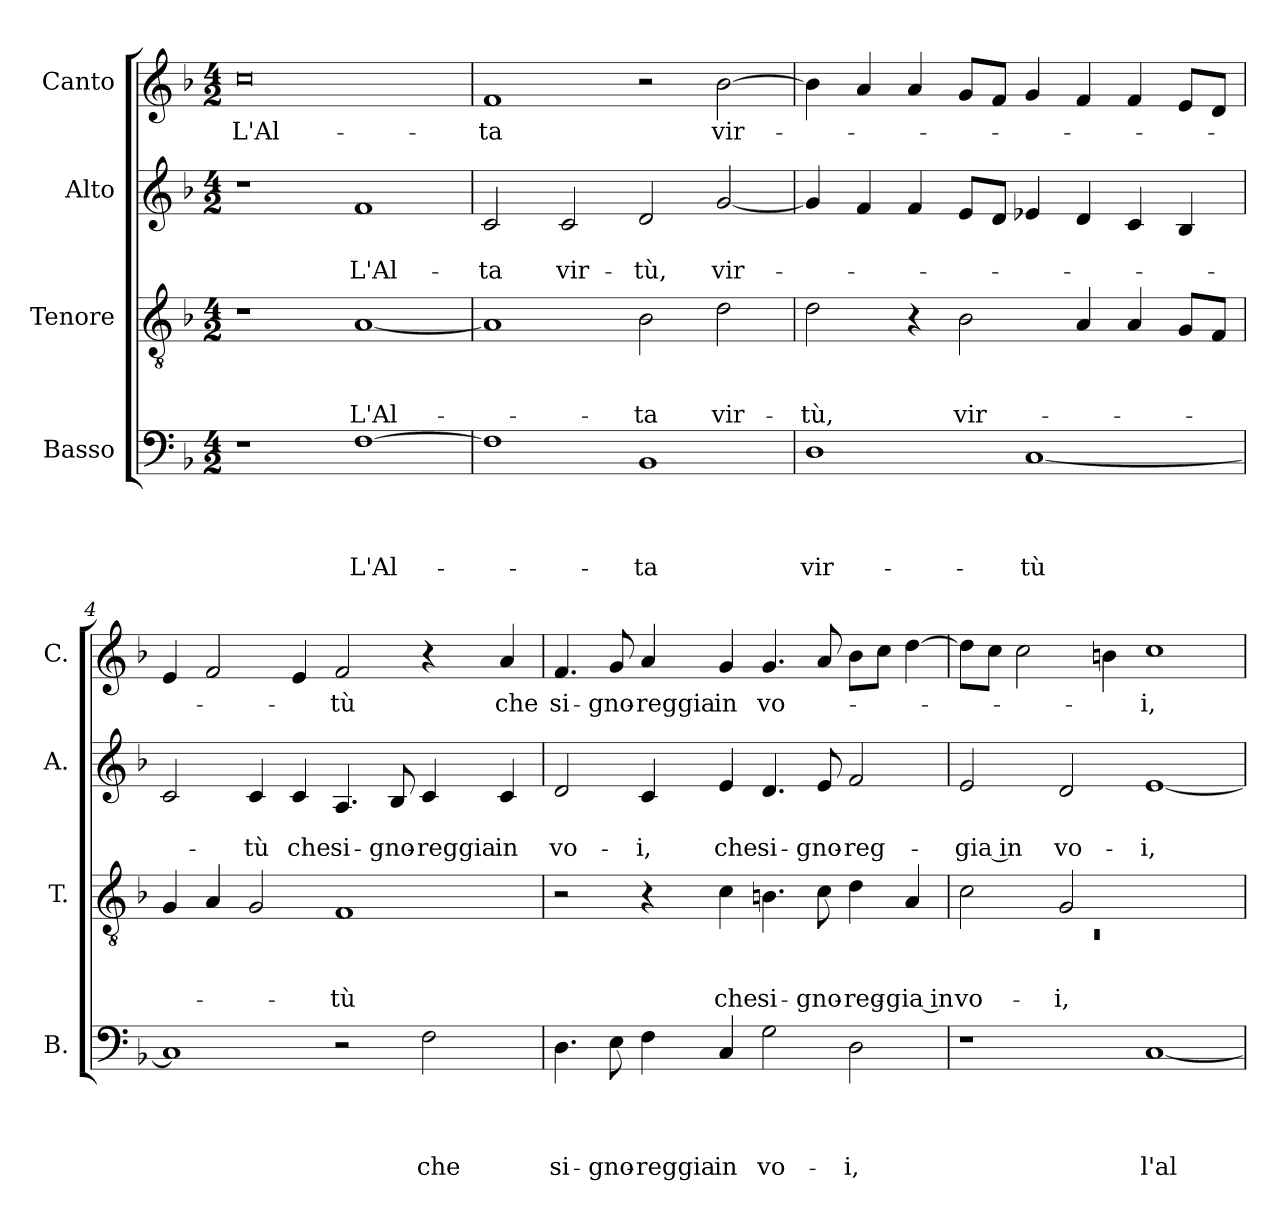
**kern	**text	**text	**text	**text	**kern	**text	**text	**text	**kern	**text	**text	**kern	**text
*part4	*part4	*part4	*part4	*part4	*part3	*part3	*part3	*part3	*part2	*part2	*part2	*part1	*part1
*staff4	*staff4	*staff4	*staff4	*staff4	*staff3	*staff3	*staff3	*staff3	*staff2	*staff2	*staff2	*staff1	*staff1
*I"Basso	*	*	*	*	*I"Tenore	*	*	*	*I"Alto	*	*	*I"Canto	*
*I'B.	*	*	*	*	*I'T.	*	*	*	*I'A.	*	*	*I'C.	*
*clefF4	*	*	*	*	*clefGv2	*	*	*	*clefG2	*	*	*clefG2	*
*k[b-]	*	*	*	*	*k[b-]	*	*	*	*k[b-]	*	*	*k[b-]	*
*F:	*	*	*	*	*F:	*	*	*	*F:	*	*	*F:	*
*M4/2	*	*	*	*	*M4/2	*	*	*	*M4/2	*	*	*M4/2	*
=1	=1	=1	=1	=1	=1	=1	=1	=1	=1	=1	=1	=1	=1
!	!	!	!	!	!	!	!	!	!	!	!	!	!LO:LY:b
1r	.	.	.	.	1r	.	.	.	1r	.	.	0cc	L'Al-
!	!	!	!	!LO:LY:b	!	!	!	!LO:LY:b	!	!	!LO:LY:b	!	!
[>1F	.	.	.	L'Al-	[<1A	.	.	L'Al-	1f	.	L'Al-	.	.
=2	=2	=2	=2	=2	=2	=2	=2	=2	=2	=2	=2	=2	=2
!	!	!	!	!	!	!	!	!	!	!	!LO:LY:b	!	!LO:LY:b
1F]	.	.	.	.	1A]	.	.	.	2c/	.	-ta	1f	-ta
!	!	!	!	!	!	!	!	!	!	!	!LO:LY:b	!	!
.	.	.	.	.	.	.	.	.	2c/	.	vir-	.	.
!	!	!	!	!LO:LY:b	!	!	!	!LO:LY:b	!	!	!LO:LY:b	!	!
1BB-	.	.	.	-ta	2B-\	.	.	-ta	2d/	.	-tù,	2r	.
!	!	!	!	!	!	!	!	!LO:LY:b	!	!	!LO:LY:b	!	!LO:LY:b
.	.	.	.	.	2d\	.	.	vir-	[<2g/	.	vir-	[>2b-\	vir-
=3	=3	=3	=3	=3	=3	=3	=3	=3	=3	=3	=3	=3	=3
!	!	!	!	!LO:LY:b	!	!	!	!LO:LY:b	!	!	!	!	!
1D	.	.	.	vir-	2d\	.	.	-tù,	4g/]	.	.	4b-\]	.
.	.	.	.	.	.	.	.	.	4f/	.	.	4a/	.
.	.	.	.	.	4r	.	.	.	4f/	.	.	4a/	.
!	!	!	!	!	!	!	!	!LO:LY:b	!	!	!	!	!
.	.	.	.	.	2B-\	.	.	vir-	8e/L	.	.	8g/L	.
.	.	.	.	.	.	.	.	.	8d/J	.	.	8f/J	.
!	!	!	!	!LO:LY:b	!	!	!	!	!	!	!	!	!
[<1C	.	.	.	-tù	.	.	.	.	4e-X/	.	.	4g/	.
.	.	.	.	.	4A/	.	.	.	4d/	.	.	4f/	.
.	.	.	.	.	4A/	.	.	.	4c/	.	.	4f/	.
.	.	.	.	.	8G/L	.	.	.	4B-/	.	.	8e/L	.
.	.	.	.	.	8F/J	.	.	.	.	.	.	8d/J	.
=4	=4	=4	=4	=4	=4	=4	=4	=4	=4	=4	=4	=4	=4
1C]	.	.	.	.	4G/	.	.	.	2c/	.	.	4e/	.
.	.	.	.	.	4A/	.	.	.	.	.	.	2f/	.
!	!	!	!	!	!	!	!	!	!	!	!LO:LY:b	!	!
.	.	.	.	.	2G/	.	.	.	4c/	.	-tù	.	.
!	!	!	!	!	!	!	!	!	!	!	!LO:LY:b	!	!
.	.	.	.	.	.	.	.	.	4c/	.	che	4e/	.
!	!	!	!	!	!	!	!	!LO:LY:b	!	!	!LO:LY:b	!	!LO:LY:b
2r	.	.	.	.	1F	.	.	-tù	4.A/	.	si-	2f/	-tù
!	!	!	!	!	!	!	!	!	!	!	!LO:LY:b	!	!
.	.	.	.	.	.	.	.	.	8B-/	.	-gno-	.	.
!	!	!	!	!LO:LY:b	!	!	!	!	!	!	!LO:LY:b	!	!
2F\	.	.	.	che	.	.	.	.	4c/	.	-reg­gia	4r	.
!	!	!	!	!	!	!	!	!	!	!	!LO:LY:b	!	!LO:LY:b
.	.	.	.	.	.	.	.	.	4c/	.	in	4a/	che
!!LO:LB:g=z
=5	=5	=5	=5	=5	=5	=5	=5	=5	=5	=5	=5	=5	=5
!	!	!	!	!LO:LY:b	!	!	!	!	!	!	!LO:LY:b	!	!LO:LY:b
4.D\	.	.	.	si-	2r	.	.	.	2d/	.	vo-	4.f/	si-
!	!	!	!	!LO:LY:b	!	!	!	!	!	!	!	!	!LO:LY:b
8E\	.	.	.	-gno-	.	.	.	.	.	.	.	8g/	-gno-
!	!	!	!	!LO:LY:b	!	!	!	!	!	!	!LO:LY:b	!	!LO:LY:b
4F\	.	.	.	-reg­gia	4r	.	.	.	4c/	.	-i,	4a/	-reg­gia
!	!	!	!	!LO:LY:b	!	!	!	!LO:LY:b	!	!	!LO:LY:b	!	!LO:LY:b
4C/	.	.	.	in	4c\	.	.	che	4e/	.	che	4g/	in
!	!	!	!	!LO:LY:b	!	!	!	!LO:LY:b	!	!	!LO:LY:b	!	!LO:LY:b
2G\	.	.	.	vo-	4.Bn\	.	.	si-	4.d/	.	si-	4.g/	vo-
!	!	!	!	!	!	!	!	!LO:LY:b	!	!	!LO:LY:b	!	!
.	.	.	.	.	8c\	.	.	-gno-	8e/	.	-gno-	8a/	.
!	!	!	!	!LO:LY:b	!	!	!	!LO:LY:b:rj	!	!	!LO:LY:b	!	!
2D\	.	.	.	-i,	4d\	.	.	-reg-	2f/	.	-reg-	8b-\L	.
.	.	.	.	.	.	.	.	.	.	.	.	8cc\J	.
!	!	!	!	!	!	!	!	!LO:LY:b:rj	!	!	!	!	!
.	.	.	.	.	4A/	.	.	-gia in	.	.	.	[>4dd\	.
=6	=6	=6	=6	=6	=6	=6	=6	=6	=6	=6	=6	=6	=6
*	*	*	*	*	*^	*	*	*	*	*	*	*	*
!	!	!	!	!	!	!LO:N:vis=1	!	!	!LO:LY:b	!	!	!LO:LY:b:rj	!	!
1r	.	.	.	.	2c\	0rC	.	.	vo-	2e/	.	-gia in	8dd\L]	.
.	.	.	.	.	.	.	.	.	.	.	.	.	8cc\J	.
.	.	.	.	.	.	.	.	.	.	.	.	.	2cc\	.
!	!	!	!	!	!	!	!	!	!LO:LY:b	!	!	!LO:LY:b	!	!
.	.	.	.	.	2G/	.	.	.	-i,	2d/	.	vo-	.	.
.	.	.	.	.	.	.	.	.	.	.	.	.	4bn\	.
!	!	!	!	!LO:LY:b	!	!	!	!	!	!	!	!LO:LY:b:rj	!	!LO:LY:b
[<1C	.	.	.	l'al-	1ryy	.	.	.	.	[<1e	.	-i,	1cc	-i,
*	*	*	*	*	*v	*v	*	*	*	*	*	*	*	*
=	=	=	=	=	=	=	=	=	=	=	=	=	=
*-	*-	*-	*-	*-	*-	*-	*-	*-	*-	*-	*-	*-	*-
